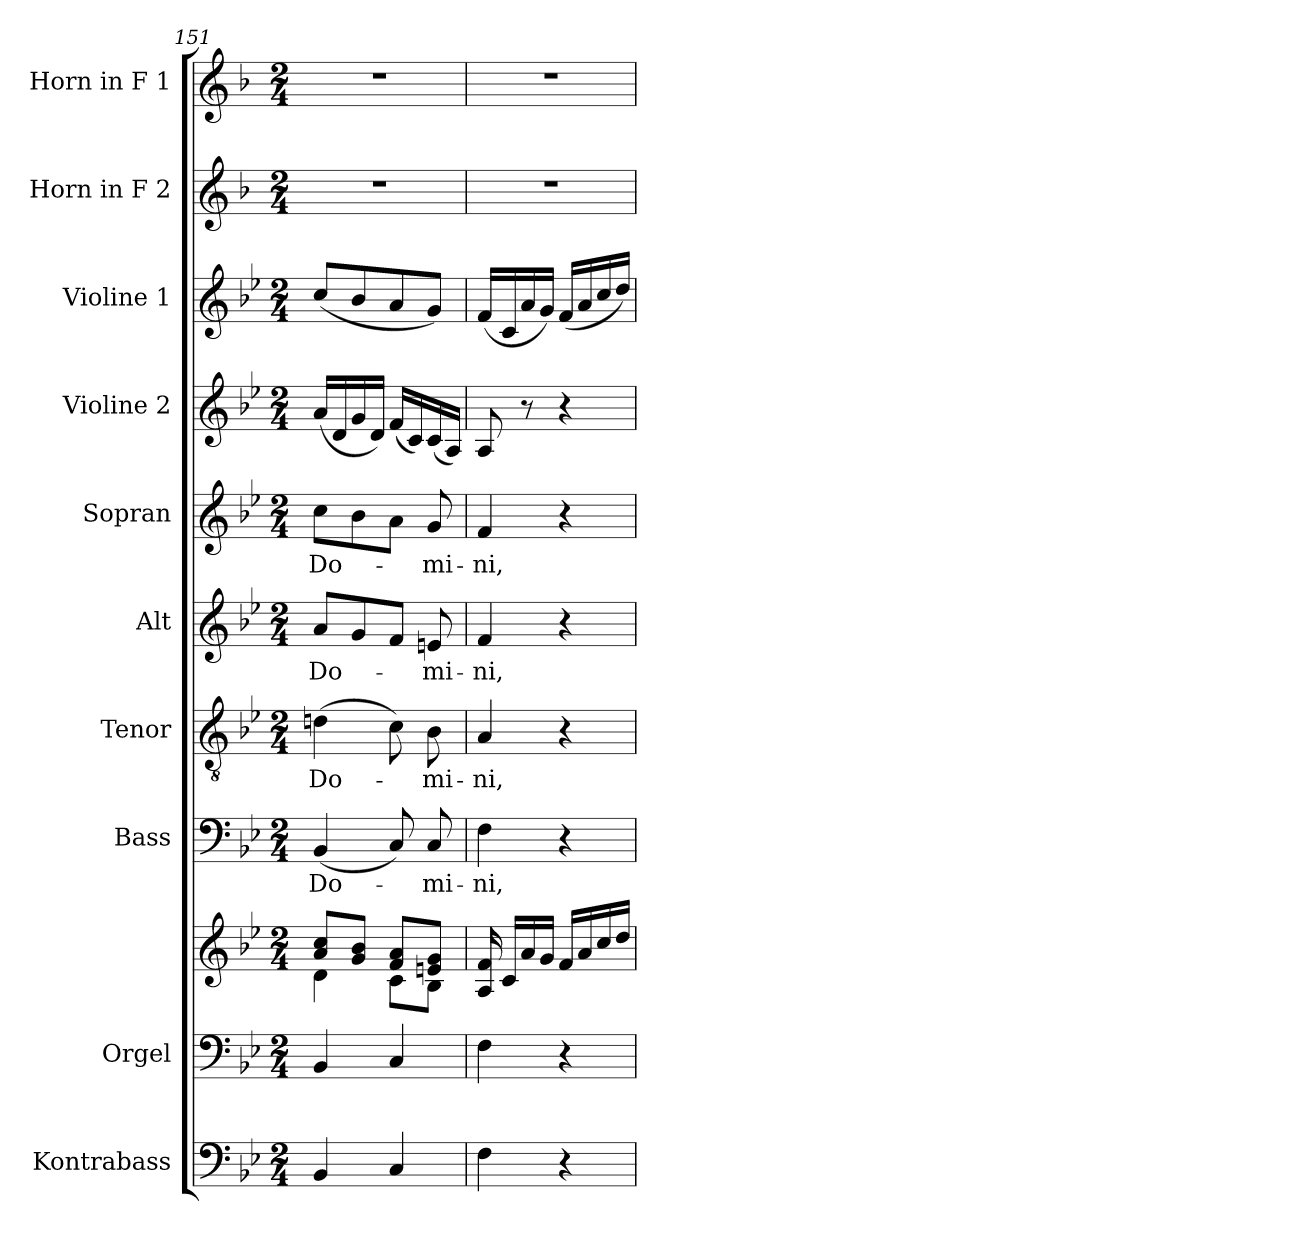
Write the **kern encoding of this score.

**kern	**kern	**kern	**kern	**text	**kern	**text	**kern	**text	**kern	**text	**kern	**kern	**kern	**kern
*part10	*part9	*part9	*part8	*part8	*part7	*part7	*part6	*part6	*part5	*part5	*part4	*part3	*part2	*part1
*staff11	*staff10	*staff9	*staff8	*staff8	*staff7	*staff7	*staff6	*staff6	*staff5	*staff5	*staff4	*staff3	*staff2	*staff1
*I"Kontrabass	*I"Orgel	*	*I"Bass	*	*I"Tenor	*	*I"Alt	*	*I"Sopran	*	*I"Violine 2	*I"Violine 1	*I"Horn in F 2	*I"Horn in F 1
*I'Kb.	*	*	*I'B.	*	*I'T.	*	*I'A.	*	*I'S.	*	*I'Vl. 2	*I'Vl. 1	*	*
*clefF4	*clefF4	*clefG2	*clefF4	*	*clefGv2	*	*clefG2	*	*clefG2	*	*clefG2	*clefG2	*clefG2	*clefG2
*ITrd7c12	*	*	*	*	*	*	*	*	*	*	*	*	*ITrd4c7	*ITrd4c7
*k[b-e-]	*k[b-e-]	*k[b-e-]	*k[b-e-]	*	*k[b-e-]	*	*k[b-e-]	*	*k[b-e-]	*	*k[b-e-]	*k[b-e-]	*k[b-e-]	*k[b-e-]
*B-:	*B-:	*B-:	*B-:	*	*B-:	*	*B-:	*	*B-:	*	*B-:	*B-:	*B-:	*B-:
*M2/4	*M2/4	*M2/4	*M2/4	*	*M2/4	*	*M2/4	*	*M2/4	*	*M2/4	*M2/4	*M2/4	*M2/4
=151	=151	=151	=151	=151	=151	=151	=151	=151	=151	=151	=151	=151	=151	=151
*	*	*^	*	*	*	*	*	*	*	*	*	*	*	*
!	!	!	!	!	!LO:LY:b	!	!LO:LY:b	!	!LO:LY:b	!	!LO:LY:b	!	!	!	!
4BBB-/	4BB-/	8a/ 8cc/L	4d\	(<4BB-/	Do-	(>4dn\	Do-	8a/L	Do-	8cc\L	Do-	(<16a/LL	(<8cc/L	2r	2r
.	.	.	.	.	.	.	.	.	.	.	.	16d/	.	.	.
.	.	8g/ 8b-/J	.	.	.	.	.	8g/	.	8b-\	.	16g/	8b-/	.	.
.	.	.	.	.	.	.	.	.	.	.	.	16d/JJ)	.	.	.
4CC/	4C/	8f/ 8a/L	8c\L	8C/)	.	8c\)	.	8f/J	.	8a\J	.	(<16f/LL	8a/	.	.
.	.	.	.	.	.	.	.	.	.	.	.	16c/)	.	.	.
!	!	!	!	!	!LO:LY:b	!	!LO:LY:b	!	!LO:LY:b	!	!LO:LY:b	!	!	!	!
.	.	8en/ 8g/J	8B-\J	8C/	-mi-	8B-\	-mi-	8en/	-mi-	8g/	-mi-	(<16c/	8g/J)	.	.
.	.	.	.	.	.	.	.	.	.	.	.	16A/JJ)	.	.	.
*	*	*v	*v	*	*	*	*	*	*	*	*	*	*	*	*
=152	=152	=152	=152	=152	=152	=152	=152	=152	=152	=152	=152	=152	=152	=152
!	!	!	!	!LO:LY:b	!	!LO:LY:b	!	!LO:LY:b	!	!LO:LY:b	!	!	!	!
4FF\	4F\	16A/ 16f/	4F\	-ni,	4A/	-ni,	4f/	-ni,	4f/	-ni,	8A/	(<16f/LL	2r	2r
.	.	16c/LL	.	.	.	.	.	.	.	.	.	16c/	.	.
.	.	16a/	.	.	.	.	.	.	.	.	8r	16a/	.	.
.	.	16g/JJ	.	.	.	.	.	.	.	.	.	16g/JJ)	.	.
4r	4r	16f/LL	4r	.	4r	.	4r	.	4r	.	4r	(<16f/LL	.	.
.	.	16a/	.	.	.	.	.	.	.	.	.	16a/	.	.
.	.	16cc/	.	.	.	.	.	.	.	.	.	16cc/	.	.
.	.	16dd/JJ	.	.	.	.	.	.	.	.	.	16dd/JJ)	.	.
=	=	=	=	=	=	=	=	=	=	=	=	=	=	=
*-	*-	*-	*-	*-	*-	*-	*-	*-	*-	*-	*-	*-	*-	*-
